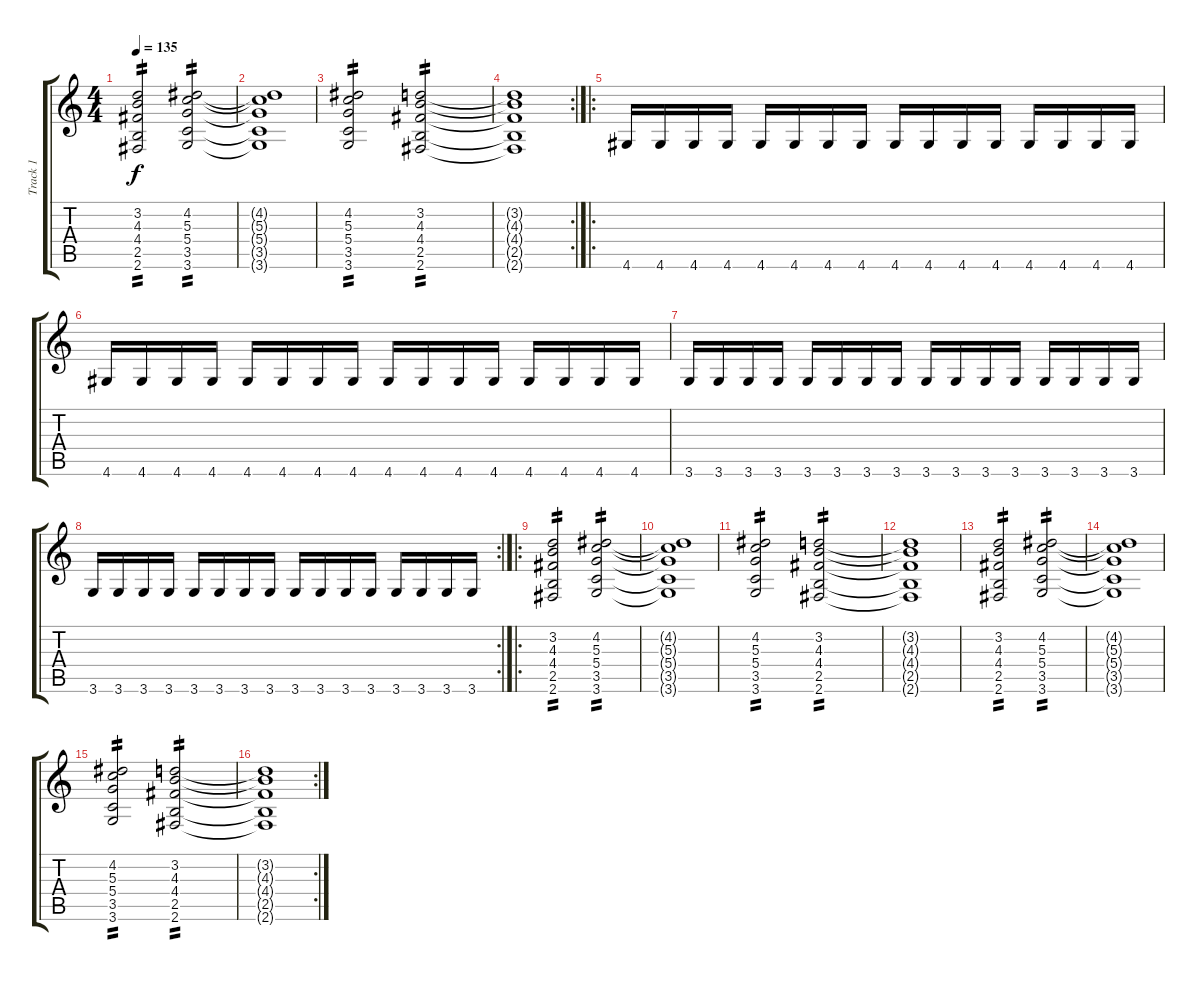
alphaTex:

\track ("Track 1" "Track 1") {instrument overdrivenguitar}
\staff {score tabs}
\tuning (E4 B3 G3 D3 A2 E2) {hide}
\ts (4 4)
\tempo 135
\clef g2
\ks c
(3.2 4.3 4.4 2.5 2.6).2{tp 2 dy f} (4.2 5.3 5.4 3.5 3.6).2{tp 2} |
(4.2{t} 5.3{t} 5.4{t} 3.5{t} 3.6{t}).1 |
(4.2 5.3 5.4 3.5 3.6).2{tp 2} (3.2 4.3 4.4 2.5 2.6).2{tp 2} |
\rc 2
(3.2{t} 4.3{t} 4.4{t} 2.5{t} 2.6{t}).1 |
\ro
4.6.16 4.6.16 4.6.16 4.6.16 4.6.16 4.6.16 4.6.16 4.6.16 4.6.16 4.6.16 4.6.16 4.6.16 4.6.16 4.6.16 4.6.16 4.6.16 |
4.6.16 4.6.16 4.6.16 4.6.16 4.6.16 4.6.16 4.6.16 4.6.16 4.6.16 4.6.16 4.6.16 4.6.16 4.6.16 4.6.16 4.6.16 4.6.16 |
3.6.16 3.6.16 3.6.16 3.6.16 3.6.16 3.6.16 3.6.16 3.6.16 3.6.16 3.6.16 3.6.16 3.6.16 3.6.16 3.6.16 3.6.16 3.6.16 |
\rc 2
3.6.16 3.6.16 3.6.16 3.6.16 3.6.16 3.6.16 3.6.16 3.6.16 3.6.16 3.6.16 3.6.16 3.6.16 3.6.16 3.6.16 3.6.16 3.6.16 |
\ro
(3.2 4.3 4.4 2.5 2.6).2{tp 2} (4.2 5.3 5.4 3.5 3.6).2{tp 2} |
(4.2{t} 5.3{t} 5.4{t} 3.5{t} 3.6{t}).1 |
(4.2 5.3 5.4 3.5 3.6).2{tp 2} (3.2 4.3 4.4 2.5 2.6).2{tp 2} |
(3.2{t} 4.3{t} 4.4{t} 2.5{t} 2.6{t}).1 |
(3.2 4.3 4.4 2.5 2.6).2{tp 2} (4.2 5.3 5.4 3.5 3.6).2{tp 2} |
(4.2{t} 5.3{t} 5.4{t} 3.5{t} 3.6{t}).1 |
(4.2 5.3 5.4 3.5 3.6).2{tp 2} (3.2 4.3 4.4 2.5 2.6).2{tp 2} |
\rc 2
(3.2{t} 4.3{t} 4.4{t} 2.5{t} 2.6{t}).1
